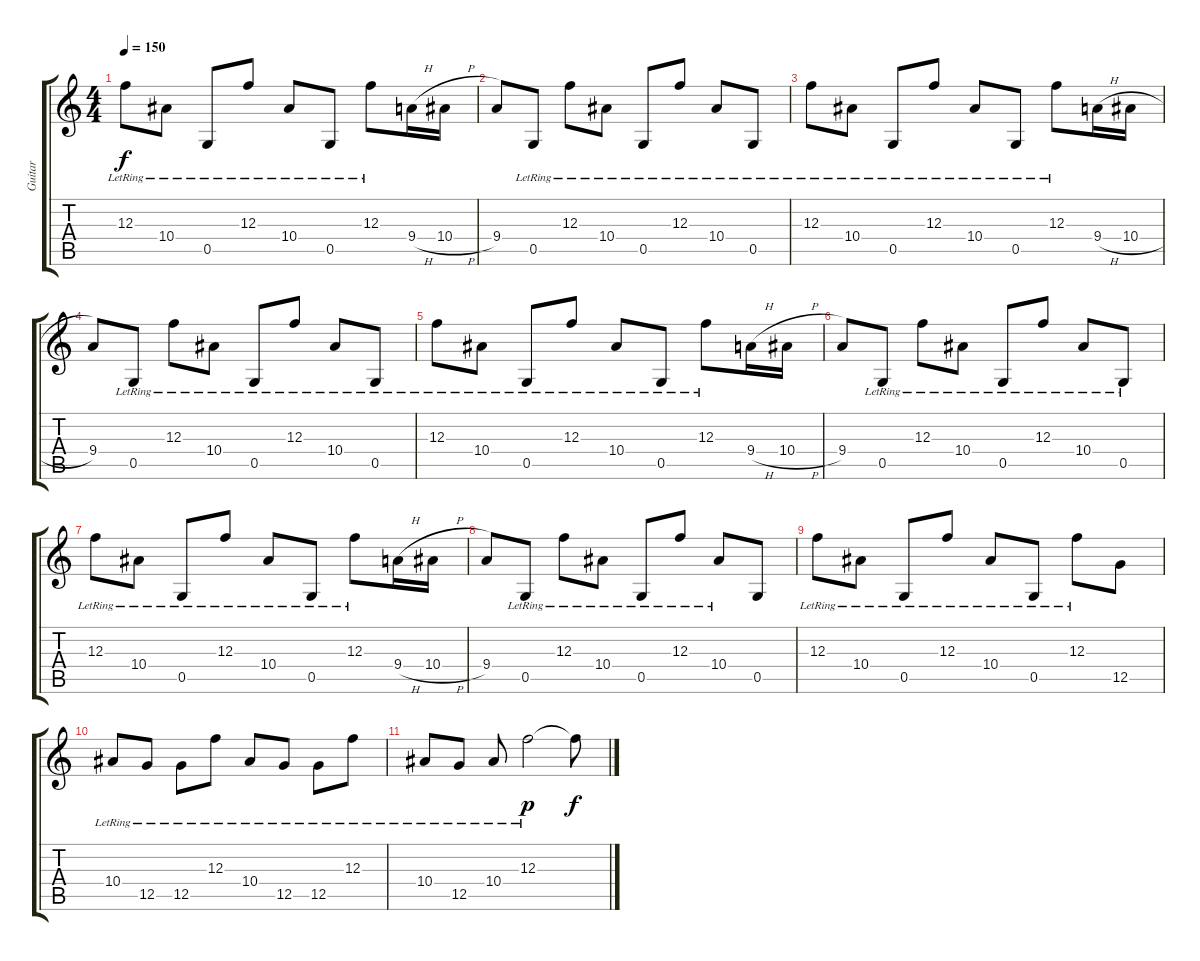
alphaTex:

\track ("Guitar" "Guitar") {instrument distortionguitar}
\staff {score tabs}
\tuning (D4 A3 F3 C3 G2 C2) {hide}
\ts (4 4)
\tempo 150
\clef g2
\ks c
12.3{lr}.8{dy f} 10.4{lr}.8 0.5{lr}.8 12.3{lr}.8 10.4{lr}.8 0.5{lr}.8 12.3{lr}.8 9.4{h}.16 10.4{h}.16 |
9.4.8 0.5{lr}.8 12.3{lr}.8 10.4{lr}.8 0.5{lr}.8 12.3{lr}.8 10.4{lr}.8 0.5{lr}.8 |
12.3{lr}.8 10.4{lr}.8 0.5{lr}.8 12.3{lr}.8 10.4{lr}.8 0.5{lr}.8 12.3{lr}.8 9.4{h}.16 10.4{h}.16 |
9.4.8 0.5{lr}.8 12.3{lr}.8 10.4{lr}.8 0.5{lr}.8 12.3{lr}.8 10.4{lr}.8 0.5{lr}.8 |
12.3{lr}.8 10.4{lr}.8 0.5{lr}.8 12.3{lr}.8 10.4{lr}.8 0.5{lr}.8 12.3{lr}.8 9.4{h}.16 10.4{h}.16 |
9.4.8 0.5{lr}.8 12.3{lr}.8 10.4{lr}.8 0.5{lr}.8 12.3{lr}.8 10.4{lr}.8 0.5{lr}.8 |
12.3{lr}.8 10.4{lr}.8 0.5{lr}.8 12.3{lr}.8 10.4{lr}.8 0.5{lr}.8 12.3{lr}.8 9.4{h}.16 10.4{h}.16 |
9.4.8 0.5{lr}.8 12.3{lr}.8 10.4{lr}.8 0.5{lr}.8 12.3{lr}.8 10.4{lr}.8 0.5.8 |
12.3{lr}.8 10.4{lr}.8 0.5{lr}.8 12.3{lr}.8 10.4{lr}.8 0.5{lr}.8 12.3{lr}.8 12.5.8 |
10.4{lr}.8 12.5{lr}.8 12.5{lr}.8 12.3{lr}.8 10.4{lr}.8 12.5{lr}.8 12.5{lr}.8 12.3{lr}.8 |
10.4{lr}.8 12.5{lr}.8 10.4{lr}.8 12.3{lr}.2{dy p} 12.3{t}.8{dy f}
